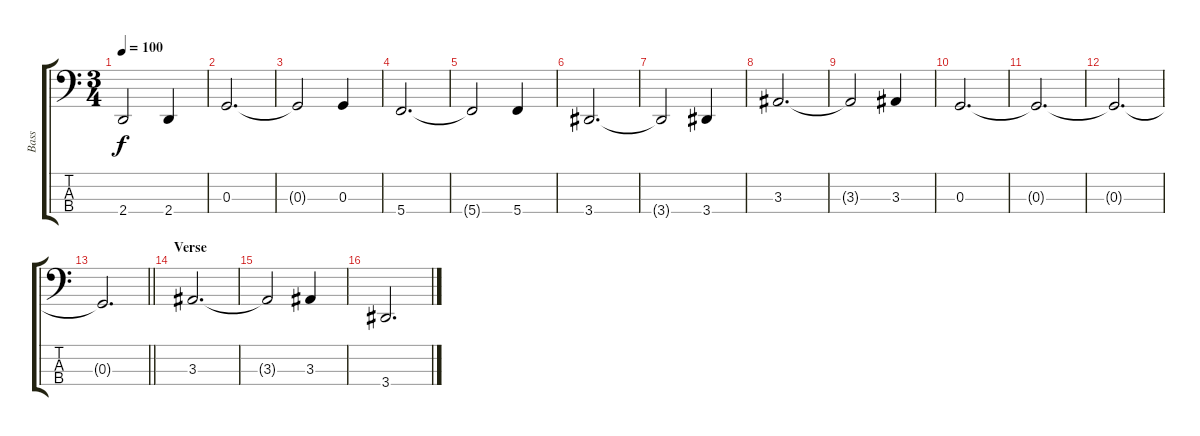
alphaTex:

\track ("Bass" "Bass") {instrument electricbassfinger}
\staff {score tabs}
\tuning (F2 C2 G1 C1) {hide}
\ts (3 4)
\tempo 100
\clef f4
\ks c
2.4{t}.2{dy f} 2.4.4 |
0.3.2{d} |
0.3{t}.2 0.3.4 |
5.4.2{d} |
5.4{t}.2 5.4.4 |
3.4.2{d} |
3.4{t}.2 3.4.4 |
3.3.2{d} |
3.3{t}.2 3.3.4 |
0.3.2{d} |
0.3{t}.2{d} |
0.3{t}.2{d} |
\barLineRight lightlight
0.3{t}.2{d} |
\section ("" "Verse")
3.3.2{d} |
3.3{t}.2 3.3.4 |
3.4.2{d}
